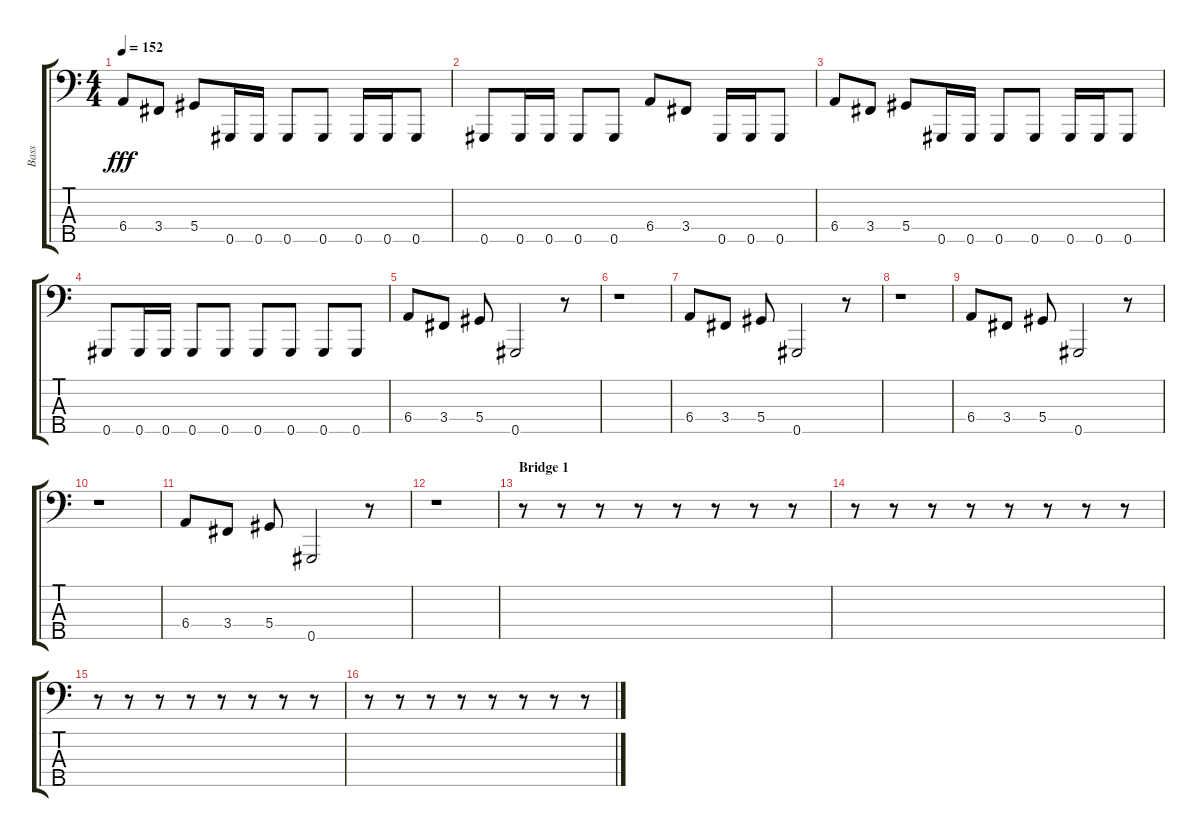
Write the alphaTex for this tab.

\track ("Bass" "Bass") {instrument electricbasspick}
\staff {score tabs}
\tuning (E2 Db2 Ab1 Eb1 Ab0) {hide}
\ts (4 4)
\tempo 152
\clef f4
\ks c
6.4.8{dy fff} 3.4.8 5.4.8 0.5.16 0.5.16 0.5.8 0.5.8 0.5.16 0.5.16 0.5.8 |
0.5.8 0.5.16 0.5.16 0.5.8 0.5.8 6.4.8 3.4.8 0.5.16 0.5.16 0.5.8 |
6.4.8 3.4.8 5.4.8 0.5.16 0.5.16 0.5.8 0.5.8 0.5.16 0.5.16 0.5.8 |
0.5.8 0.5.16 0.5.16 0.5.8 0.5.8 0.5.8 0.5.8 0.5.8 0.5.8 |
6.4.8 3.4.8 5.4.8 0.5.2 r.8 |
r.1 |
6.4.8 3.4.8 5.4.8 0.5.2 r.8 |
r.1 |
6.4.8 3.4.8 5.4.8 0.5.2 r.8 |
r.1 |
6.4.8 3.4.8 5.4.8 0.5.2 r.8 |
\section ("" "")
r.1 |
\section ("" "Bridge 1")
r.8 r.8 r.8 r.8 r.8 r.8 r.8 r.8 |
r.8 r.8 r.8 r.8 r.8 r.8 r.8 r.8 |
r.8 r.8 r.8 r.8 r.8 r.8 r.8 r.8 |
r.8 r.8 r.8 r.8 r.8 r.8 r.8 r.8
